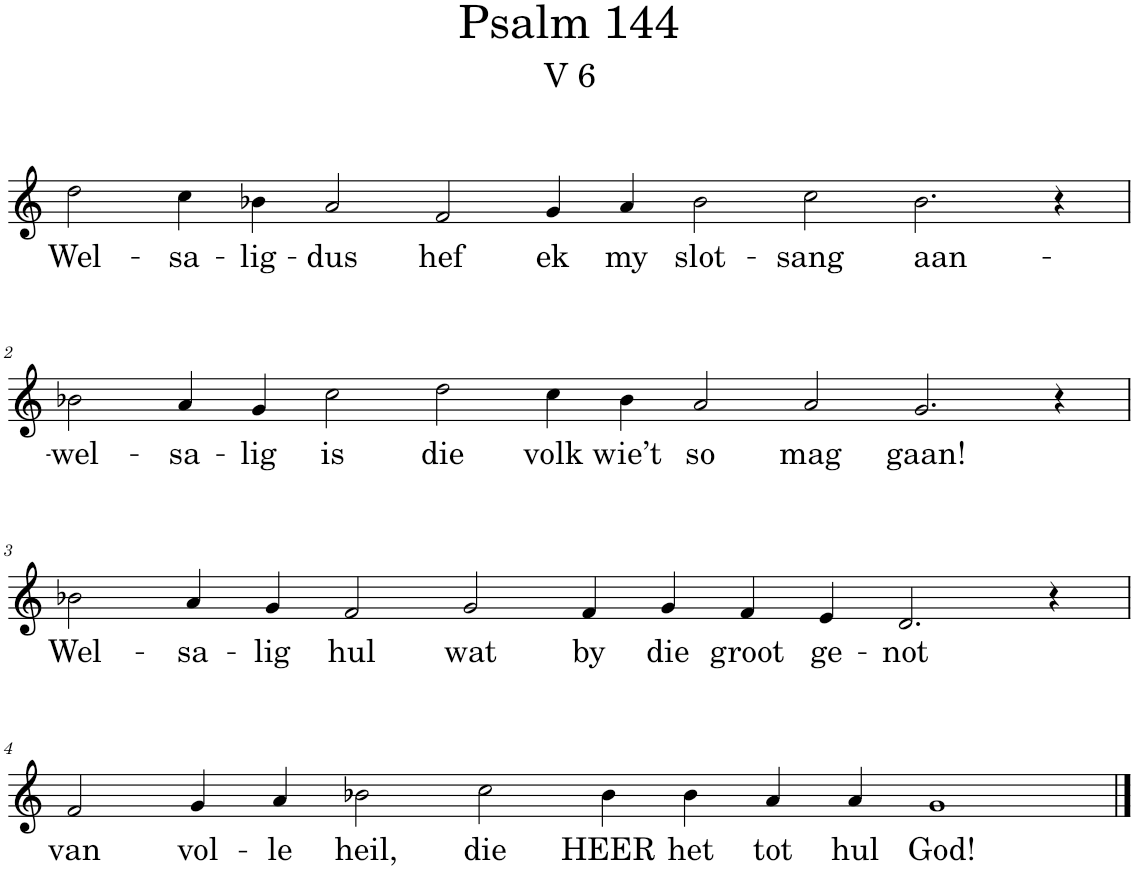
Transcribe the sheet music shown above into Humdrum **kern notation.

**kern	**text
*part1	*part1
*staff1	*staff1
*I"Pipe Organ	*
*I'Org.	*
*clefG2	*
*k[]	*
*M18/4	*
=1	=1
!	!LO:LY:b
2dd\	Wel-
!	!LO:LY:b
4cc\	-sa-
!	!LO:LY:b
4b-X\	-lig-
!	!LO:LY:b
2a/	-dus
!	!LO:LY:b
2f/	hef
!	!LO:LY:b
4g/	ek
!	!LO:LY:b
4a/	my
!	!LO:LY:b
2b-\	slot-
!	!LO:LY:b
2cc\	-sang
!	!LO:LY:b
2.b-\	aan-
4r	.
!!LO:LB:g=z
=2	=2
!	!LO:LY:b
2b-X\	-wel-
!	!LO:LY:b
4a/	-sa-
!	!LO:LY:b
4g/	-lig
!	!LO:LY:b
2cc\	is
!	!LO:LY:b
2dd\	die
!	!LO:LY:b
4cc\	volk
!	!LO:LY:b
4b-\	wie’t
!	!LO:LY:b
2a/	so
!	!LO:LY:b
2a/	mag
!	!LO:LY:b
2.g/	gaan!
4r	.
!!LO:LB:g=z
=3	=3
*M16/4	*
!	!LO:LY:b
2b-X\	Wel-
!	!LO:LY:b
4a/	-sa-
!	!LO:LY:b
4g/	-lig
!	!LO:LY:b
2f/	hul
!	!LO:LY:b
2g/	wat
!	!LO:LY:b
4f/	by
!	!LO:LY:b
4g/	die
!	!LO:LY:b
4f/	groot
!	!LO:LY:b
4e/	ge-
!	!LO:LY:b
2.d/	-not
4r	.
!!LO:LB:g=z
=4	=4
!	!LO:LY:b
2f/	van
!	!LO:LY:b
4g/	vol-
!	!LO:LY:b
4a/	-le
!	!LO:LY:b
2b-X\	heil,
!	!LO:LY:b
2cc\	die
!	!LO:LY:b
4b-\	HEER
!	!LO:LY:b
4b-\	het
!	!LO:LY:b
4a/	tot
!	!LO:LY:b
4a/	hul
!	!LO:LY:b
1g	God!
==	==
*-	*-
